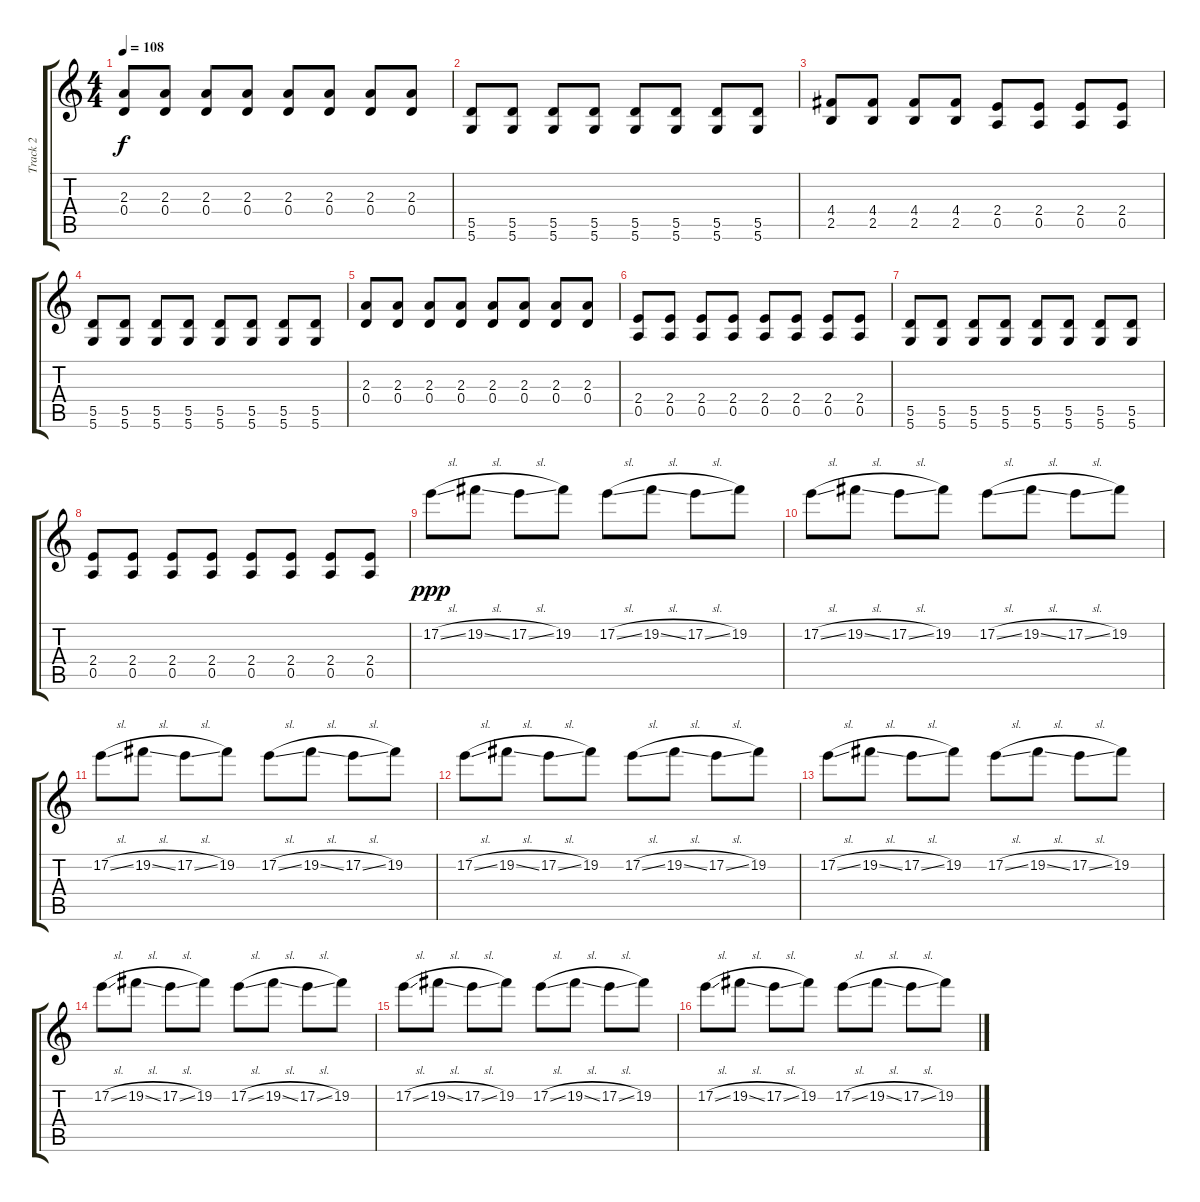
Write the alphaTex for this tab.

\track ("Track 2" "Track 2") {instrument overdrivenguitar}
\staff {score tabs}
\tuning (E4 B3 G3 D3 A2 D2) {hide}
\ts (4 4)
\tempo 108
\clef g2
\ks c
(2.3 0.4).8{dy f} (2.3 0.4).8 (2.3 0.4).8 (2.3 0.4).8 (2.3 0.4).8 (2.3 0.4).8 (2.3 0.4).8 (2.3 0.4).8 |
(5.5 5.6).8 (5.5 5.6).8 (5.5 5.6).8 (5.5 5.6).8 (5.5 5.6).8 (5.5 5.6).8 (5.5 5.6).8 (5.5 5.6).8 |
(4.4 2.5).8 (4.4 2.5).8 (4.4 2.5).8 (4.4 2.5).8 (2.4 0.5).8 (2.4 0.5).8 (2.4 0.5).8 (2.4 0.5).8 |
(5.5 5.6).8 (5.5 5.6).8 (5.5 5.6).8 (5.5 5.6).8 (5.5 5.6).8 (5.5 5.6).8 (5.5 5.6).8 (5.5 5.6).8 |
(2.3 0.4).8 (2.3 0.4).8 (2.3 0.4).8 (2.3 0.4).8 (2.3 0.4).8 (2.3 0.4).8 (2.3 0.4).8 (2.3 0.4).8 |
(2.4 0.5).8 (2.4 0.5).8 (2.4 0.5).8 (2.4 0.5).8 (2.4 0.5).8 (2.4 0.5).8 (2.4 0.5).8 (2.4 0.5).8 |
(5.5 5.6).8 (5.5 5.6).8 (5.5 5.6).8 (5.5 5.6).8 (5.5 5.6).8 (5.5 5.6).8 (5.5 5.6).8 (5.5 5.6).8 |
(2.4 0.5).8 (2.4 0.5).8 (2.4 0.5).8 (2.4 0.5).8 (2.4 0.5).8 (2.4 0.5).8 (2.4 0.5).8 (2.4 0.5).8 |
17.2{sl}.8{dy ppp} 19.2{sl}.8 17.2{sl}.8 19.2.8 17.2{sl}.8 19.2{sl}.8 17.2{sl}.8 19.2.8 |
17.2{sl}.8 19.2{sl}.8 17.2{sl}.8 19.2.8 17.2{sl}.8 19.2{sl}.8 17.2{sl}.8 19.2.8 |
17.2{sl}.8 19.2{sl}.8 17.2{sl}.8 19.2.8 17.2{sl}.8 19.2{sl}.8 17.2{sl}.8 19.2.8 |
17.2{sl}.8 19.2{sl}.8 17.2{sl}.8 19.2.8 17.2{sl}.8 19.2{sl}.8 17.2{sl}.8 19.2.8 |
17.2{sl}.8 19.2{sl}.8 17.2{sl}.8 19.2.8 17.2{sl}.8 19.2{sl}.8 17.2{sl}.8 19.2.8 |
17.2{sl}.8 19.2{sl}.8 17.2{sl}.8 19.2.8 17.2{sl}.8 19.2{sl}.8 17.2{sl}.8 19.2.8 |
17.2{sl}.8 19.2{sl}.8 17.2{sl}.8 19.2.8 17.2{sl}.8 19.2{sl}.8 17.2{sl}.8 19.2.8 |
17.2{sl}.8 19.2{sl}.8 17.2{sl}.8 19.2.8 17.2{sl}.8 19.2{sl}.8 17.2{sl}.8 19.2.8
